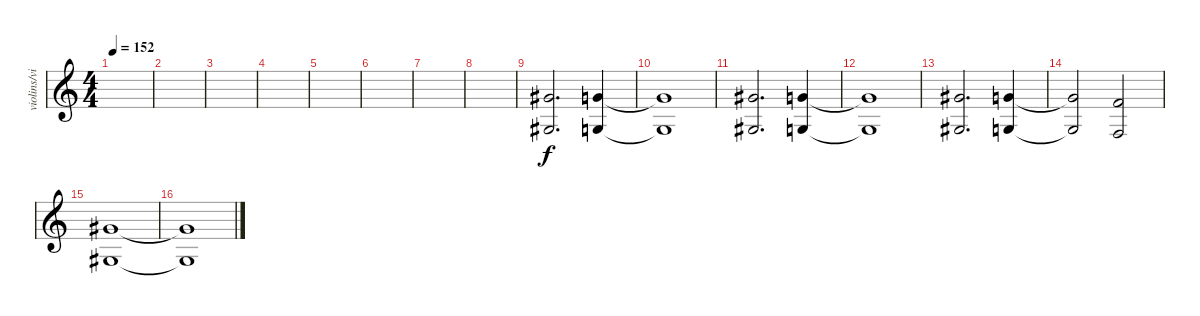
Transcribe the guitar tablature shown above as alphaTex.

\track ("violins/violas" "violins/vi") {instrument stringensemble1}
\staff {score}
\tuning (E4 B3 G3 D3 A2 E2) {hide}
\ts (4 4)
\tempo 152
\clef g2
\ks c
|
|
|
|
|
|
|
|
(4.1 1.3).2{d volume 10} (3.1 0.3).4 |
(3.1{t} 0.3{t}).1 |
(4.1 1.3).2{d} (3.1 0.3).4 |
(3.1{t} 0.3{t}).1 |
(4.1 1.3).2{d} (3.1 0.3).4 |
(3.1{t} 0.3{t}).2 (1.1 3.4).2 |
(4.1 1.3).1 |
(4.1{t} 1.3{t}).1
